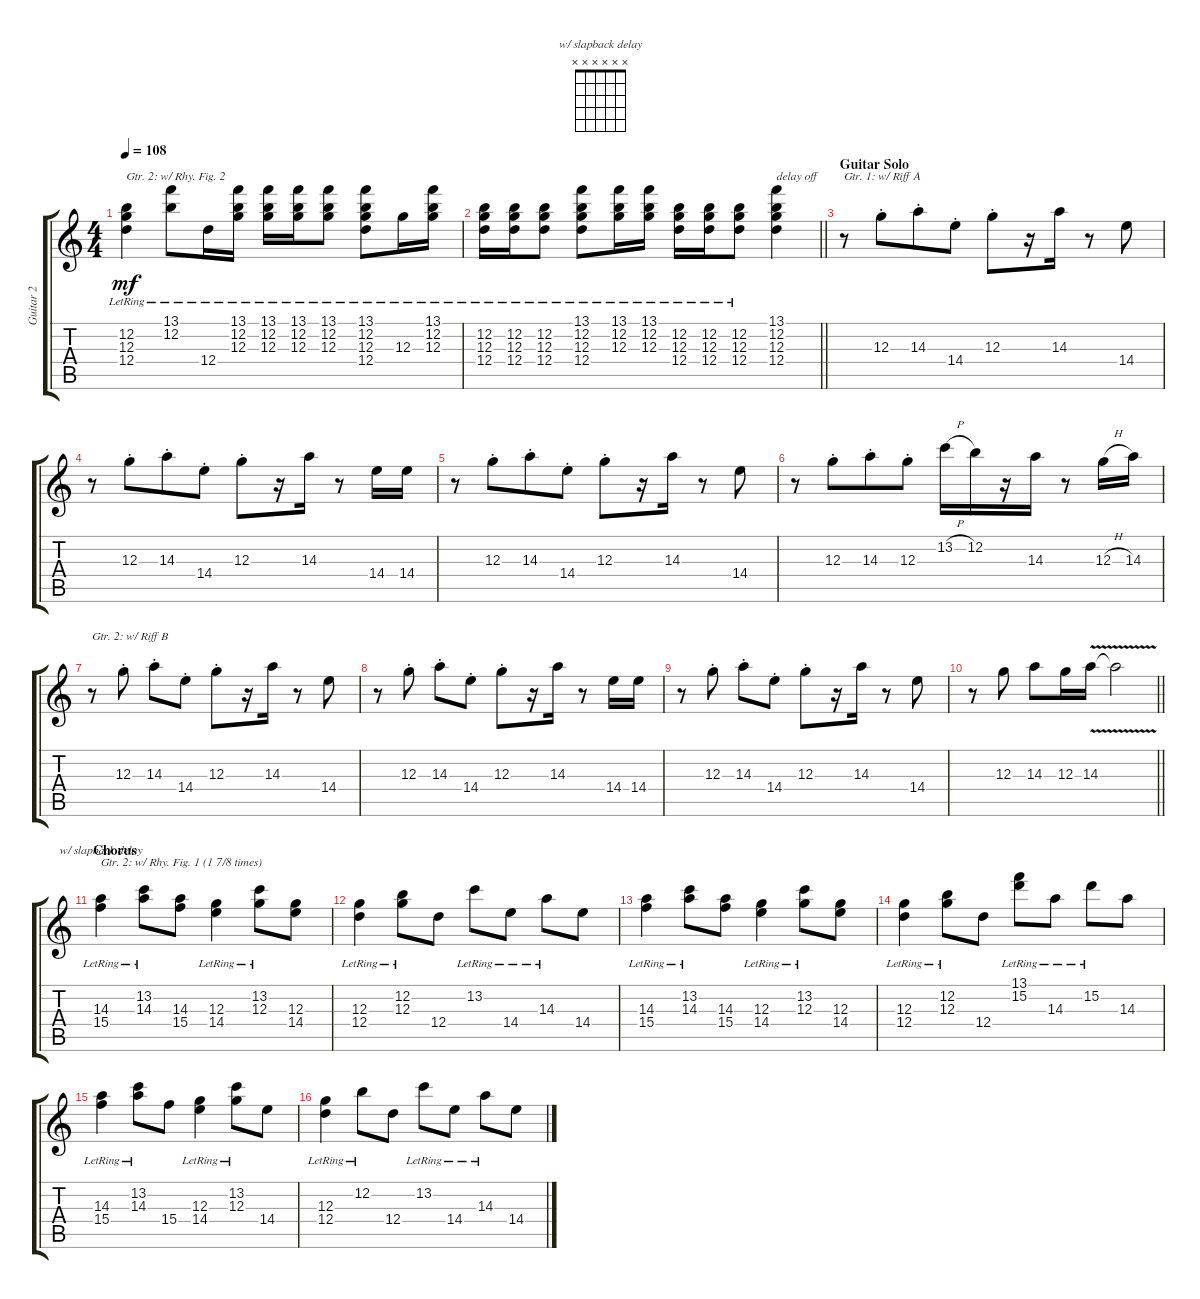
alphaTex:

\track ("Guitar 2" "Guitar 2") {instrument electricguitarclean}
\staff {score tabs}
\tuning (E4 B3 G3 D3 A2 E2) {hide}
\chord ("w/ slapback delay" x x x x x x)
\ts (4 4)
\tempo 108
\clef g2
\ks c
(12.2{lr} 12.3{lr} 12.4{lr}).4{txt "Gtr. 2: w/ Rhy. Fig. 2" dy mf} (13.1{lr} 12.2{lr}).8 12.4{lr}.16 (13.1{lr} 12.2{lr} 12.3{lr}).16 (13.1{lr} 12.2{lr} 12.3{lr}).16 (13.1{lr} 12.2{lr} 12.3{lr}).16 (13.1{lr} 12.2{lr} 12.3{lr}).8 (13.1{lr} 12.2{lr} 12.3{lr} 12.4{lr}).8 12.3{lr}.16 (13.1{lr} 12.2{lr} 12.3{lr}).16 |
\barLineRight lightlight
(12.2{lr} 12.3{lr} 12.4{lr}).16 (12.2{lr} 12.3{lr} 12.4{lr}).16 (12.2{lr} 12.3{lr} 12.4{lr}).8 (13.1{lr} 12.2{lr} 12.3{lr} 12.4{lr}).8 (13.1{lr} 12.2{lr} 12.3{lr}).16 (13.1{lr} 12.2{lr} 12.3{lr}).16 (12.2{lr} 12.3{lr} 12.4{lr}).16 (12.2{lr} 12.3{lr} 12.4{lr}).16 (12.2{lr} 12.3{lr} 12.4{lr}).8 (13.1 12.2 12.3 12.4).4{txt "delay off"} |
\section ("" "Guitar Solo")
r.8{txt "Gtr. 1: w/ Riff A"} 12.3{st}.8{beam merge} 14.3{st}.8 14.4{st}.8 12.3{st}.8 r.16 14.3.16 r.8 14.4.8 |
r.8 12.3{st}.8{beam merge} 14.3{st}.8 14.4{st}.8 12.3{st}.8 r.16 14.3.16 r.8 14.4.16 14.4.16 |
r.8 12.3{st}.8{beam merge} 14.3{st}.8 14.4{st}.8 12.3{st}.8 r.16 14.3.16 r.8 14.4.8 |
r.8 12.3{st}.8{beam merge} 14.3{st}.8 12.3{st}.8 13.2{h}.16 12.2.16 r.16 14.3.16 r.8 12.3{h}.16 14.3.16 |
r.8{txt "Gtr. 2: w/ Riff B"} 12.3{st}.8 14.3{st}.8 14.4{st}.8 12.3{st}.8 r.16 14.3.16 r.8 14.4.8 |
r.8 12.3{st}.8 14.3{st}.8 14.4{st}.8 12.3{st}.8 r.16 14.3.16 r.8 14.4.16 14.4.16 |
r.8 12.3{st}.8 14.3{st}.8 14.4{st}.8 12.3{st}.8 r.16 14.3.16 r.8 14.4.8 |
\barLineRight lightlight
r.8 12.3.8 14.3.8 12.3.16 14.3{v}.16 14.3{t}.2 |
\section ("" "Chorus")
(14.3{lr} 15.4{lr}).4{ch "w/ slapback delay" txt "Gtr. 2: w/ Rhy. Fig. 1 (1 7/8 times)"} (13.2{lr} 14.3{lr}).8 (14.3 15.4).8 (12.3{lr} 14.4{lr}).4 (13.2{lr} 12.3{lr}).8 (12.3 14.4).8 |
(12.3{lr} 12.4{lr}).4 (12.2{lr} 12.3{lr}).8 12.4.8 13.2{lr}.8 14.4{lr}.8 14.3{lr}.8 14.4.8 |
(14.3{lr} 15.4{lr}).4 (13.2{lr} 14.3{lr}).8 (14.3 15.4).8 (12.3{lr} 14.4{lr}).4 (13.2{lr} 12.3{lr}).8 (12.3 14.4).8 |
(12.3{lr} 12.4{lr}).4 (12.2{lr} 12.3{lr}).8 12.4.8 (13.1{lr} 15.2{lr}).8 14.3{lr}.8 15.2{lr}.8 14.3.8 |
(14.3{lr} 15.4{lr}).4 (13.2{lr} 14.3{lr}).8 15.4.8 (12.3{lr} 14.4{lr}).4 (13.2{lr} 12.3{lr}).8 14.4.8 |
(12.3{lr} 12.4{lr}).4 12.2{lr}.8 12.4.8 13.2{lr}.8 14.4{lr}.8 14.3{lr}.8 14.4.8
